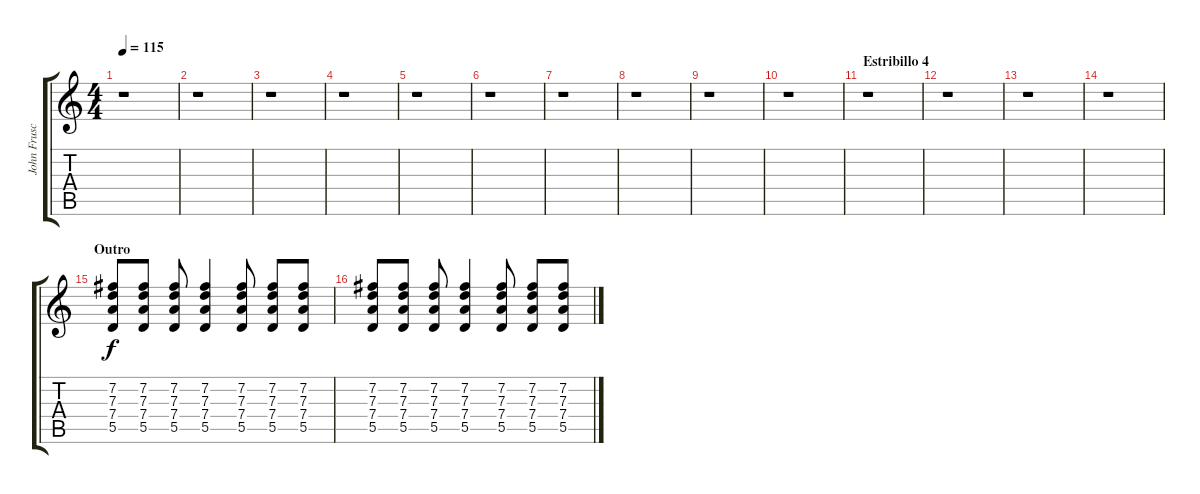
\track ("John Frusciante" "John Frusc") {instrument electricguitarjazz}
\staff {score tabs}
\tuning (E4 B3 G3 D3 A2 E2) {hide}
\ts (4 4)
\tempo 115
\clef g2
\ks c
r.1{dy f} |
r.1 |
r.1 |
r.1 |
r.1 |
r.1 |
r.1 |
r.1 |
r.1 |
r.1 |
\section ("" "Estribillo 4")
r.1 |
r.1 |
r.1 |
r.1 |
\section ("" "Outro")
(7.2 7.3 7.4 5.5).8{volume 12} (7.2 7.3 7.4 5.5).8 (7.2 7.3 7.4 5.5).8 (7.2 7.3 7.4 5.5).4 (7.2 7.3 7.4 5.5).8 (7.2 7.3 7.4 5.5).8 (7.2 7.3 7.4 5.5).8 |
(7.2 7.3 7.4 5.5).8 (7.2 7.3 7.4 5.5).8 (7.2 7.3 7.4 5.5).8 (7.2 7.3 7.4 5.5).4 (7.2 7.3 7.4 5.5).8 (7.2 7.3 7.4 5.5).8 (7.2 7.3 7.4 5.5).8
